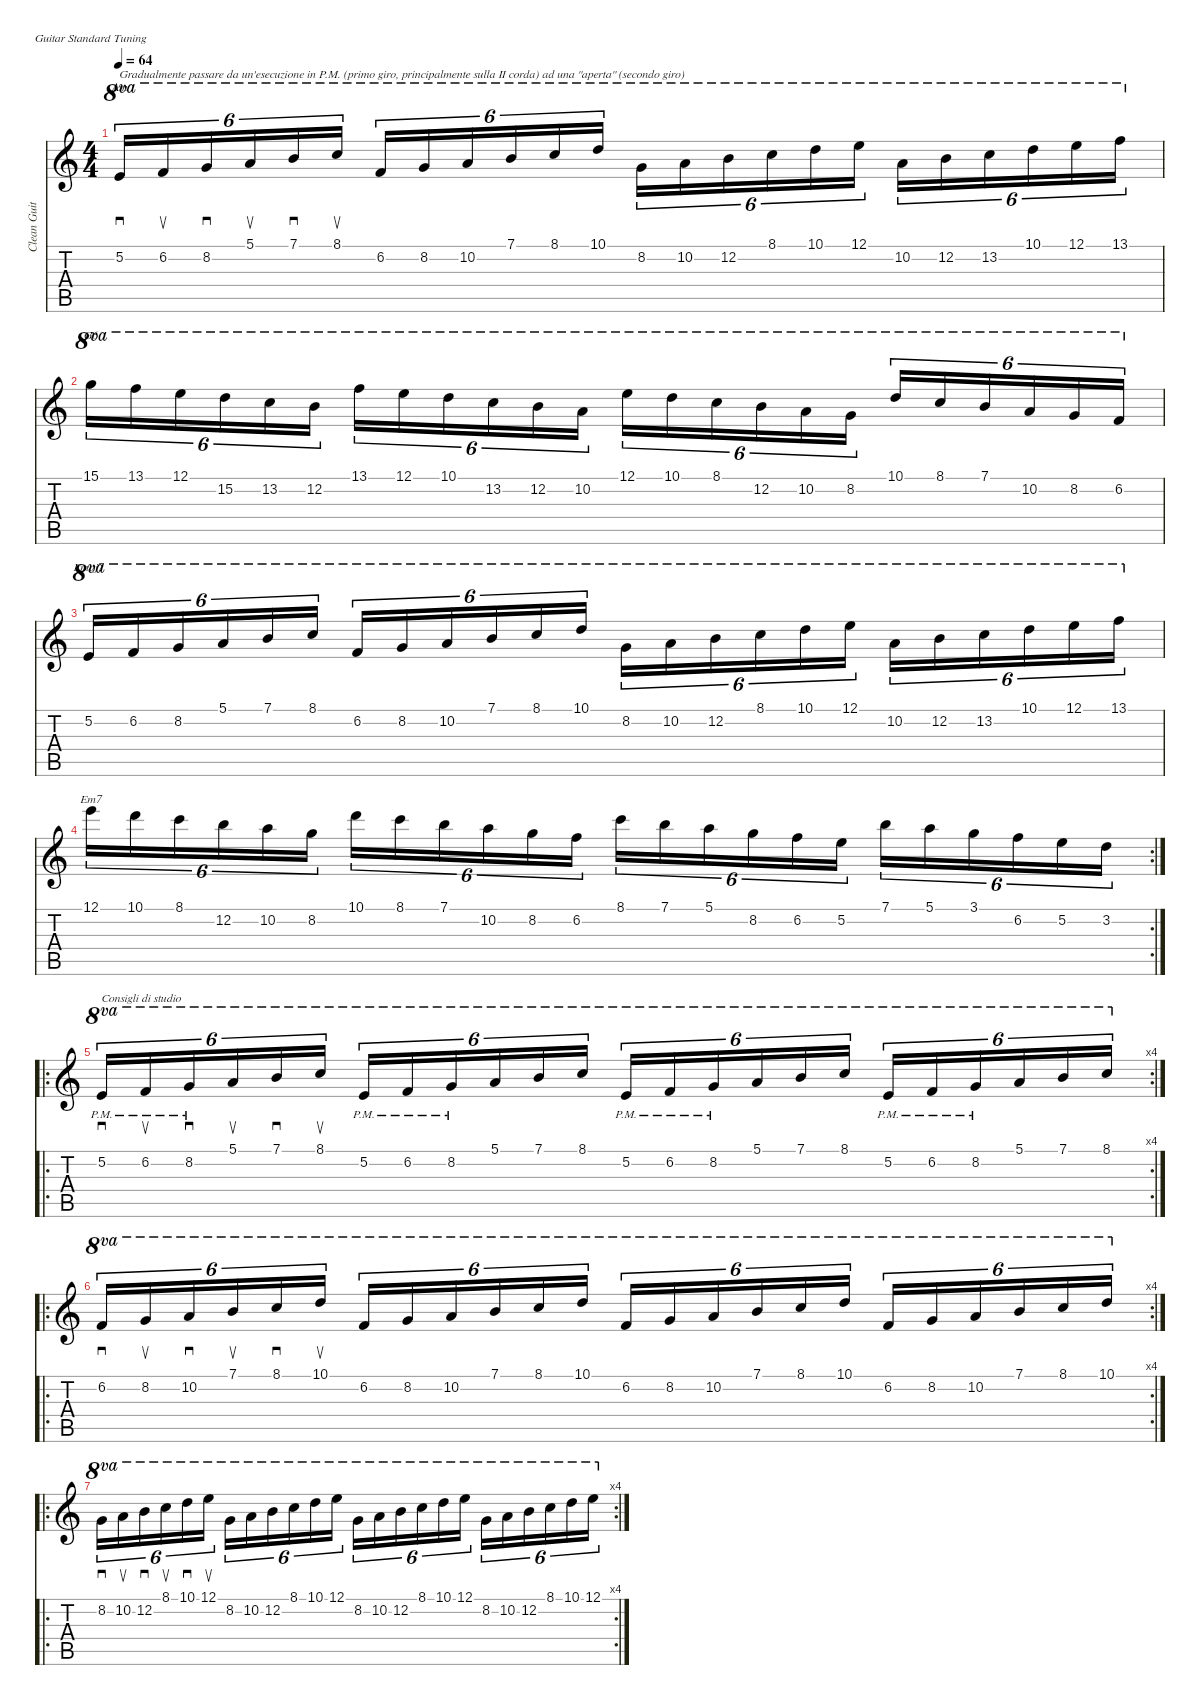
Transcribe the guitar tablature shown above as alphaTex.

\defaultSystemsLayout 4
\hideDynamics
\bracketExtendMode nobrackets
\otherSystemsTrackNameOrientation horizontal
\defaultBarNumberDisplay FirstOfSystem
\track ("Clean Guitar" "Clean Guit") {instrument electricguitarclean}
\staff {score tabs}
\tuning (E4 B3 G3 D3 A2 E2)
\chord ("Am" x 5 x x x x) {showdiagram false showfingering false}
\chord ("G6" 15 x x x x x) {firstfret 15 showdiagram false showfingering false}
\chord ("Fmaj7" x 5 x x x x) {showdiagram false showfingering false}
\chord ("Em7" 12 x x x x x) {firstfret 12 showdiagram false showfingering false}
\ts (4 4)
\tempo 64
\clef g2
\ks c
5.2.16{sd tu (6 4) ch "Am" ot 8va txt "Gradualmente passare da un'esecuzione in P.M. (primo giro, principalmente sulla II corda) ad una \"aperta\" (secondo giro)" dy mf instrument electricguitarclean beam Up} 6.2.16{su tu (6 4) ot 8va beam Up} 8.2.16{sd tu (6 4) ot 8va beam Up} 5.1.16{su tu (6 4) ot 8va beam Up} 7.1.16{sd tu (6 4) ot 8va beam Up} 8.1.16{su tu (6 4) ot 8va beam Up} 6.2.16{tu (6 4) ot 8va beam Up} 8.2.16{tu (6 4) ot 8va beam Up} 10.2.16{tu (6 4) ot 8va beam Up} 7.1.16{tu (6 4) ot 8va beam Up} 8.1.16{tu (6 4) ot 8va beam Up} 10.1.16{tu (6 4) ot 8va beam Up} 8.2.16{tu (6 4) ot 8va beam Down} 10.2.16{tu (6 4) ot 8va beam Down} 12.2.16{tu (6 4) ot 8va beam Down} 8.1.16{tu (6 4) ot 8va beam Down} 10.1.16{tu (6 4) ot 8va beam Down} 12.1.16{tu (6 4) ot 8va beam Down} 10.2.16{tu (6 4) ot 8va beam Down} 12.2.16{tu (6 4) ot 8va beam Down} 13.2.16{tu (6 4) ot 8va beam Down} 10.1.16{tu (6 4) ot 8va beam Down} 12.1.16{tu (6 4) ot 8va beam Down} 13.1.16{tu (6 4) ot 8va beam Down} |
15.1.16{tu (6 4) ch "G6" ot 8va beam Down} 13.1.16{tu (6 4) ot 8va beam Down} 12.1.16{tu (6 4) ot 8va beam Down} 15.2.16{tu (6 4) ot 8va beam Down} 13.2.16{tu (6 4) ot 8va beam Down} 12.2.16{tu (6 4) ot 8va beam Down} 13.1.16{tu (6 4) ot 8va beam Down} 12.1.16{tu (6 4) ot 8va beam Down} 10.1.16{tu (6 4) ot 8va beam Down} 13.2.16{tu (6 4) ot 8va beam Down} 12.2.16{tu (6 4) ot 8va beam Down} 10.2.16{tu (6 4) ot 8va beam Down} 12.1.16{tu (6 4) ot 8va beam Down} 10.1.16{tu (6 4) ot 8va beam Down} 8.1.16{tu (6 4) ot 8va beam Down} 12.2.16{tu (6 4) ot 8va beam Down} 10.2.16{tu (6 4) ot 8va beam Down} 8.2.16{tu (6 4) ot 8va beam Down} 10.1.16{tu (6 4) ot 8va beam Up} 8.1.16{tu (6 4) ot 8va beam Up} 7.1.16{tu (6 4) ot 8va beam Up} 10.2.16{tu (6 4) ot 8va beam Up} 8.2.16{tu (6 4) ot 8va beam Up} 6.2.16{tu (6 4) ot 8va beam Up} |
5.2.16{tu (6 4) ch "Fmaj7" ot 8va beam Up} 6.2.16{tu (6 4) ot 8va beam Up} 8.2.16{tu (6 4) ot 8va beam Up} 5.1.16{tu (6 4) ot 8va beam Up} 7.1.16{tu (6 4) ot 8va beam Up} 8.1.16{tu (6 4) ot 8va beam Up} 6.2.16{tu (6 4) ot 8va beam Up} 8.2.16{tu (6 4) ot 8va beam Up} 10.2.16{tu (6 4) ot 8va beam Up} 7.1.16{tu (6 4) ot 8va beam Up} 8.1.16{tu (6 4) ot 8va beam Up} 10.1.16{tu (6 4) ot 8va beam Up} 8.2.16{tu (6 4) ot 8va beam Down} 10.2.16{tu (6 4) ot 8va beam Down} 12.2.16{tu (6 4) ot 8va beam Down} 8.1.16{tu (6 4) ot 8va beam Down} 10.1.16{tu (6 4) ot 8va beam Down} 12.1.16{tu (6 4) ot 8va beam Down} 10.2.16{tu (6 4) ot 8va beam Down} 12.2.16{tu (6 4) ot 8va beam Down} 13.2.16{tu (6 4) ot 8va beam Down} 10.1.16{tu (6 4) ot 8va beam Down} 12.1.16{tu (6 4) ot 8va beam Down} 13.1.16{tu (6 4) ot 8va beam Down} |
\rc 2
12.1.16{tu (6 4) ch "Em7" beam Down} 10.1.16{tu (6 4) beam Down} 8.1.16{tu (6 4) beam Down} 12.2.16{tu (6 4) beam Down} 10.2.16{tu (6 4) beam Down} 8.2.16{tu (6 4) beam Down} 10.1.16{tu (6 4) beam Down} 8.1.16{tu (6 4) beam Down} 7.1.16{tu (6 4) beam Down} 10.2.16{tu (6 4) beam Down} 8.2.16{tu (6 4) beam Down} 6.2.16{tu (6 4) beam Down} 8.1.16{tu (6 4) beam Down} 7.1.16{tu (6 4) beam Down} 5.1.16{tu (6 4) beam Down} 8.2.16{tu (6 4) beam Down} 6.2.16{tu (6 4) beam Down} 5.2.16{tu (6 4) beam Down} 7.1.16{tu (6 4) beam Down} 5.1.16{tu (6 4) beam Down} 3.1.16{tu (6 4) beam Down} 6.2.16{tu (6 4) beam Down} 5.2.16{tu (6 4) beam Down} 3.2.16{tu (6 4) beam Down} |
\ro
\rc 4
5.2{pm}.16{sd tu (6 4) ot 8va txt "Consigli di studio" beam Up} 6.2{pm}.16{su tu (6 4) ot 8va beam Up} 8.2{pm}.16{sd tu (6 4) ot 8va beam Up} 5.1.16{su tu (6 4) ot 8va beam Up} 7.1.16{sd tu (6 4) ot 8va beam Up} 8.1.16{su tu (6 4) ot 8va beam Up} 5.2{pm}.16{tu (6 4) ot 8va beam Up} 6.2{pm}.16{tu (6 4) ot 8va beam Up} 8.2{pm}.16{tu (6 4) ot 8va beam Up} 5.1.16{tu (6 4) ot 8va beam Up} 7.1.16{tu (6 4) ot 8va beam Up} 8.1.16{tu (6 4) ot 8va beam Up} 5.2{pm}.16{tu (6 4) ot 8va beam Up} 6.2{pm}.16{tu (6 4) ot 8va beam Up} 8.2{pm}.16{tu (6 4) ot 8va beam Up} 5.1.16{tu (6 4) ot 8va beam Up} 7.1.16{tu (6 4) ot 8va beam Up} 8.1.16{tu (6 4) ot 8va beam Up} 5.2{pm}.16{tu (6 4) ot 8va beam Up} 6.2{pm}.16{tu (6 4) ot 8va beam Up} 8.2{pm}.16{tu (6 4) ot 8va beam Up} 5.1.16{tu (6 4) ot 8va beam Up} 7.1.16{tu (6 4) ot 8va beam Up} 8.1.16{tu (6 4) ot 8va beam Up} |
\ro
\rc 4
6.2.16{sd tu (6 4) ot 8va beam Up} 8.2.16{su tu (6 4) ot 8va beam Up} 10.2.16{sd tu (6 4) ot 8va beam Up} 7.1.16{su tu (6 4) ot 8va beam Up} 8.1.16{sd tu (6 4) ot 8va beam Up} 10.1.16{su tu (6 4) ot 8va beam Up} 6.2.16{tu (6 4) ot 8va beam Up} 8.2.16{tu (6 4) ot 8va beam Up} 10.2.16{tu (6 4) ot 8va beam Up} 7.1.16{tu (6 4) ot 8va beam Up} 8.1.16{tu (6 4) ot 8va beam Up} 10.1.16{tu (6 4) ot 8va beam Up} 6.2.16{tu (6 4) ot 8va beam Up} 8.2.16{tu (6 4) ot 8va beam Up} 10.2.16{tu (6 4) ot 8va beam Up} 7.1.16{tu (6 4) ot 8va beam Up} 8.1.16{tu (6 4) ot 8va beam Up} 10.1.16{tu (6 4) ot 8va beam Up} 6.2.16{tu (6 4) ot 8va beam Up} 8.2.16{tu (6 4) ot 8va beam Up} 10.2.16{tu (6 4) ot 8va beam Up} 7.1.16{tu (6 4) ot 8va beam Up} 8.1.16{tu (6 4) ot 8va beam Up} 10.1.16{tu (6 4) ot 8va beam Up} |
\ro
\rc 4
8.2.16{sd tu (6 4) ot 8va beam Down} 10.2.16{su tu (6 4) ot 8va beam Down} 12.2.16{sd tu (6 4) ot 8va beam Down} 8.1.16{su tu (6 4) ot 8va beam Down} 10.1.16{sd tu (6 4) ot 8va beam Down} 12.1.16{su tu (6 4) ot 8va beam Down} 8.2.16{tu (6 4) ot 8va beam Down} 10.2.16{tu (6 4) ot 8va beam Down} 12.2.16{tu (6 4) ot 8va beam Down} 8.1.16{tu (6 4) ot 8va beam Down} 10.1.16{tu (6 4) ot 8va beam Down} 12.1.16{tu (6 4) ot 8va beam Down} 8.2.16{tu (6 4) ot 8va beam Down} 10.2.16{tu (6 4) ot 8va beam Down} 12.2.16{tu (6 4) ot 8va beam Down} 8.1.16{tu (6 4) ot 8va beam Down} 10.1.16{tu (6 4) ot 8va beam Down} 12.1.16{tu (6 4) ot 8va beam Down} 8.2.16{tu (6 4) ot 8va beam Down} 10.2.16{tu (6 4) ot 8va beam Down} 12.2.16{tu (6 4) ot 8va beam Down} 8.1.16{tu (6 4) ot 8va beam Down} 10.1.16{tu (6 4) ot 8va beam Down} 12.1.16{tu (6 4) ot 8va beam Down}
